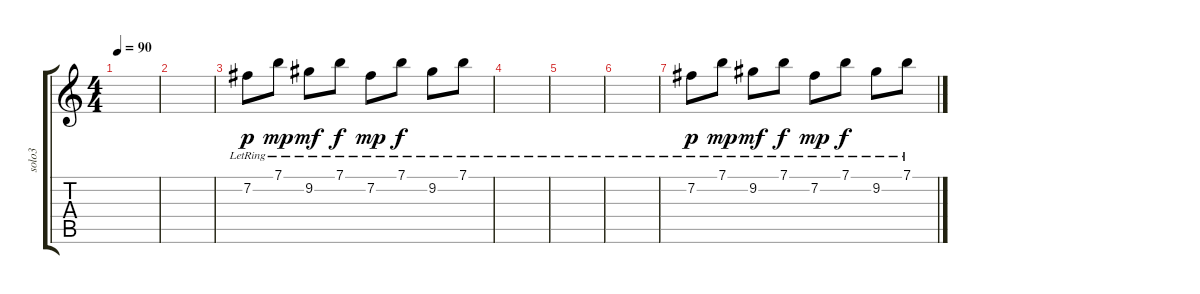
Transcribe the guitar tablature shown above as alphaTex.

\track ("solo3" "solo3") {instrument electricguitarclean}
\staff {score tabs}
\tuning (E4 B3 G3 D3 A2 E2) {hide}
\ts (4 4)
\tempo 90
\clef g2
\ks c
|
|
7.2{lr}.8{dy p volume 3} 7.1{lr}.8{dy mp} 9.2{lr}.8{dy mf} 7.1{lr}.8{dy f} 7.2{lr}.8{dy mp} 7.1{lr}.8{dy f} 9.2{lr}.8 7.1{lr}.8 |
|
|
|
7.2{lr}.8{dy p volume 2} 7.1{lr}.8{dy mp} 9.2{lr}.8{dy mf} 7.1{lr}.8{dy f} 7.2{lr}.8{dy mp volume 1} 7.1{lr}.8{dy f} 9.2{lr}.8 7.1{lr}.8{volume 0}
